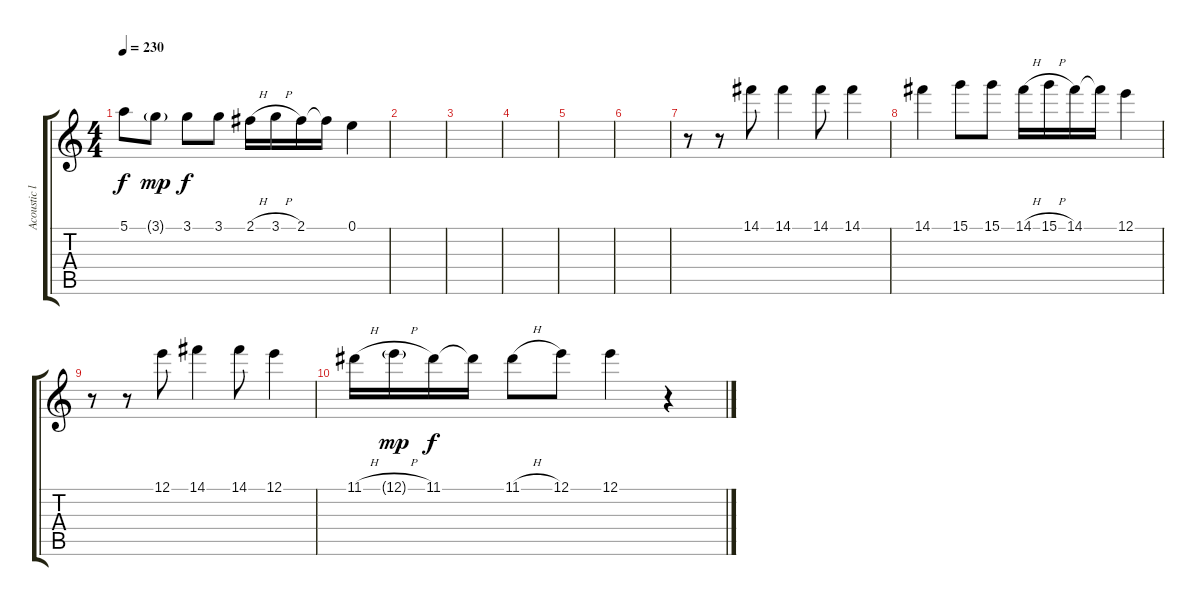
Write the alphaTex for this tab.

\track ("Acoustic lead" "Acoustic l") {instrument acousticguitarsteel}
\staff {score tabs}
\tuning (E4 B3 G3 D3 A2 E2) {hide}
\ts (4 4)
\tempo 230
\clef g2
\ks c
5.1.8{dy f} 3.1{g}.8{dy mp} 3.1.8{dy f} 3.1.8 2.1{h}.16 3.1{h}.16 2.1.16 2.1{t}.16 0.1.4 |
|
|
|
|
|
r.8 r.8 14.1.8 14.1.4 14.1.8 14.1.4 |
14.1.4 15.1.8 15.1.8 14.1{h}.16 15.1{h}.16 14.1.16 14.1{t}.16 12.1.4 |
r.8 r.8 12.1.8 14.1.4 14.1.8 12.1.4 |
11.1{h}.16 12.1{h g}.16{dy mp} 11.1.16{dy f} 11.1{t}.16 11.1{h}.8 12.1.8 12.1.4 r.4
